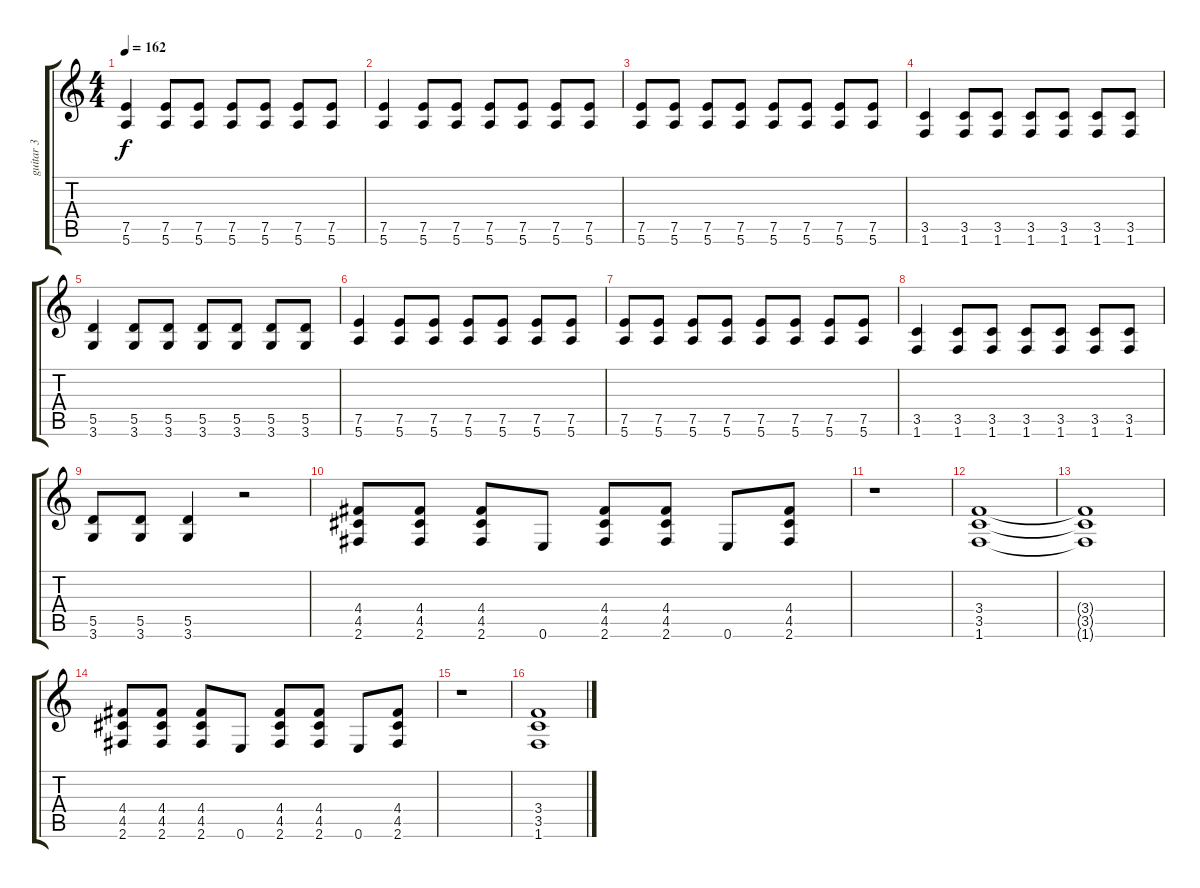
\track ("guitar 3" "guitar 3") {instrument distortionguitar}
\staff {score tabs}
\tuning (E4 B3 G3 D3 A2 E2) {hide}
\ts (4 4)
\tempo 162
\clef g2
\ks c
(7.5 5.6).4{dy f} (7.5 5.6).8 (7.5 5.6).8 (7.5 5.6).8 (7.5 5.6).8 (7.5 5.6).8 (7.5 5.6).8 |
(7.5 5.6).4 (7.5 5.6).8 (7.5 5.6).8 (7.5 5.6).8 (7.5 5.6).8 (7.5 5.6).8 (7.5 5.6).8 |
(7.5 5.6).8 (7.5 5.6).8 (7.5 5.6).8 (7.5 5.6).8 (7.5 5.6).8 (7.5 5.6).8 (7.5 5.6).8 (7.5 5.6).8 |
(3.5 1.6).4 (3.5 1.6).8 (3.5 1.6).8 (3.5 1.6).8 (3.5 1.6).8 (3.5 1.6).8 (3.5 1.6).8 |
(5.5 3.6).4 (5.5 3.6).8 (5.5 3.6).8 (5.5 3.6).8 (5.5 3.6).8 (5.5 3.6).8 (5.5 3.6).8 |
(7.5 5.6).4 (7.5 5.6).8 (7.5 5.6).8 (7.5 5.6).8 (7.5 5.6).8 (7.5 5.6).8 (7.5 5.6).8 |
(7.5 5.6).8 (7.5 5.6).8 (7.5 5.6).8 (7.5 5.6).8 (7.5 5.6).8 (7.5 5.6).8 (7.5 5.6).8 (7.5 5.6).8 |
(3.5 1.6).4 (3.5 1.6).8 (3.5 1.6).8 (3.5 1.6).8 (3.5 1.6).8 (3.5 1.6).8 (3.5 1.6).8 |
(5.5 3.6).8 (5.5 3.6).8 (5.5 3.6).4 r.2 |
(4.4 4.5 2.6).8 (4.4 4.5 2.6).8 (4.4 4.5 2.6).8 0.6.8 (4.4 4.5 2.6).8 (4.4 4.5 2.6).8 0.6.8 (4.4 4.5 2.6).8 |
r.1 |
(3.4 3.5 1.6).1 |
(3.4{t} 3.5{t} 1.6{t}).1 |
(4.4 4.5 2.6).8 (4.4 4.5 2.6).8 (4.4 4.5 2.6).8 0.6.8 (4.4 4.5 2.6).8 (4.4 4.5 2.6).8 0.6.8 (4.4 4.5 2.6).8 |
r.1 |
(3.4 3.5 1.6).1
